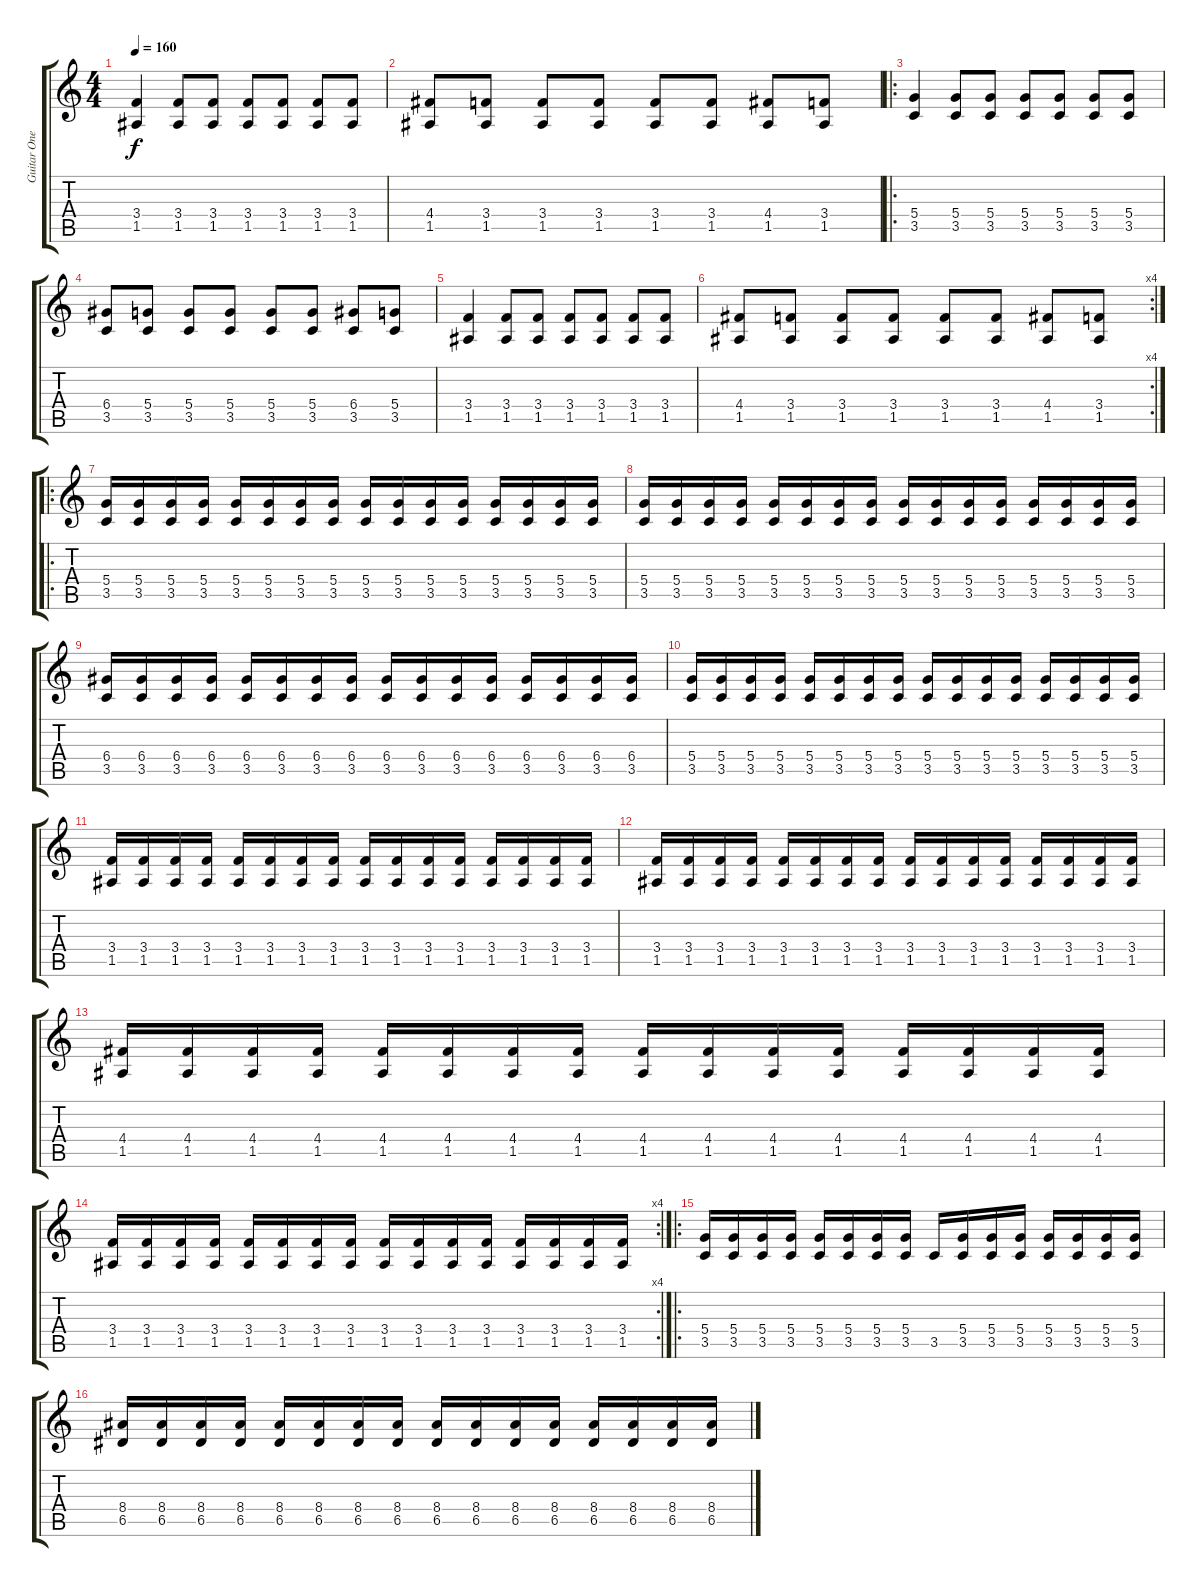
\track ("Guitar One" "Guitar One") {instrument distortionguitar}
\staff {score tabs}
\tuning (E4 B3 G3 D3 A2 E2) {hide}
\ts (4 4)
\tempo 160
\clef g2
\ks c
(3.4 1.5).4{dy f} (3.4 1.5).8 (3.4 1.5).8 (3.4 1.5).8 (3.4 1.5).8 (3.4 1.5).8 (3.4 1.5).8 |
(4.4 1.5).8 (3.4 1.5).8 (3.4 1.5).8 (3.4 1.5).8 (3.4 1.5).8 (3.4 1.5).8 (4.4 1.5).8 (3.4 1.5).8 |
\ro
(5.4 3.5).4 (5.4 3.5).8 (5.4 3.5).8 (5.4 3.5).8 (5.4 3.5).8 (5.4 3.5).8 (5.4 3.5).8 |
(6.4 3.5).8 (5.4 3.5).8 (5.4 3.5).8 (5.4 3.5).8 (5.4 3.5).8 (5.4 3.5).8 (6.4 3.5).8 (5.4 3.5).8 |
(3.4 1.5).4 (3.4 1.5).8 (3.4 1.5).8 (3.4 1.5).8 (3.4 1.5).8 (3.4 1.5).8 (3.4 1.5).8 |
\rc 4
(4.4 1.5).8 (3.4 1.5).8 (3.4 1.5).8 (3.4 1.5).8 (3.4 1.5).8 (3.4 1.5).8 (4.4 1.5).8 (3.4 1.5).8 |
\ro
(5.4 3.5).16 (5.4 3.5).16 (5.4 3.5).16 (5.4 3.5).16 (5.4 3.5).16 (5.4 3.5).16 (5.4 3.5).16 (5.4 3.5).16 (5.4 3.5).16 (5.4 3.5).16 (5.4 3.5).16 (5.4 3.5).16 (5.4 3.5).16 (5.4 3.5).16 (5.4 3.5).16 (5.4 3.5).16 |
(5.4 3.5).16 (5.4 3.5).16 (5.4 3.5).16 (5.4 3.5).16 (5.4 3.5).16 (5.4 3.5).16 (5.4 3.5).16 (5.4 3.5).16 (5.4 3.5).16 (5.4 3.5).16 (5.4 3.5).16 (5.4 3.5).16 (5.4 3.5).16 (5.4 3.5).16 (5.4 3.5).16 (5.4 3.5).16 |
(6.4 3.5).16 (6.4 3.5).16 (6.4 3.5).16 (6.4 3.5).16 (6.4 3.5).16 (6.4 3.5).16 (6.4 3.5).16 (6.4 3.5).16 (6.4 3.5).16 (6.4 3.5).16 (6.4 3.5).16 (6.4 3.5).16 (6.4 3.5).16 (6.4 3.5).16 (6.4 3.5).16 (6.4 3.5).16 |
(5.4 3.5).16 (5.4 3.5).16 (5.4 3.5).16 (5.4 3.5).16 (5.4 3.5).16 (5.4 3.5).16 (5.4 3.5).16 (5.4 3.5).16 (5.4 3.5).16 (5.4 3.5).16 (5.4 3.5).16 (5.4 3.5).16 (5.4 3.5).16 (5.4 3.5).16 (5.4 3.5).16 (5.4 3.5).16 |
(3.4 1.5).16 (3.4 1.5).16 (3.4 1.5).16 (3.4 1.5).16 (3.4 1.5).16 (3.4 1.5).16 (3.4 1.5).16 (3.4 1.5).16 (3.4 1.5).16 (3.4 1.5).16 (3.4 1.5).16 (3.4 1.5).16 (3.4 1.5).16 (3.4 1.5).16 (3.4 1.5).16 (3.4 1.5).16 |
(3.4 1.5).16 (3.4 1.5).16 (3.4 1.5).16 (3.4 1.5).16 (3.4 1.5).16 (3.4 1.5).16 (3.4 1.5).16 (3.4 1.5).16 (3.4 1.5).16 (3.4 1.5).16 (3.4 1.5).16 (3.4 1.5).16 (3.4 1.5).16 (3.4 1.5).16 (3.4 1.5).16 (3.4 1.5).16 |
(4.4 1.5).16 (4.4 1.5).16 (4.4 1.5).16 (4.4 1.5).16 (4.4 1.5).16 (4.4 1.5).16 (4.4 1.5).16 (4.4 1.5).16 (4.4 1.5).16 (4.4 1.5).16 (4.4 1.5).16 (4.4 1.5).16 (4.4 1.5).16 (4.4 1.5).16 (4.4 1.5).16 (4.4 1.5).16 |
\rc 4
(3.4 1.5).16 (3.4 1.5).16 (3.4 1.5).16 (3.4 1.5).16 (3.4 1.5).16 (3.4 1.5).16 (3.4 1.5).16 (3.4 1.5).16 (3.4 1.5).16 (3.4 1.5).16 (3.4 1.5).16 (3.4 1.5).16 (3.4 1.5).16 (3.4 1.5).16 (3.4 1.5).16 (3.4 1.5).16 |
\ro
(5.4 3.5).16 (5.4 3.5).16 (5.4 3.5).16 (5.4 3.5).16 (5.4 3.5).16 (5.4 3.5).16 (5.4 3.5).16 (5.4 3.5).16 3.5.16 (5.4 3.5).16 (5.4 3.5).16 (5.4 3.5).16 (5.4 3.5).16 (5.4 3.5).16 (5.4 3.5).16 (5.4 3.5).16 |
(8.4 6.5).16 (8.4 6.5).16 (8.4 6.5).16 (8.4 6.5).16 (8.4 6.5).16 (8.4 6.5).16 (8.4 6.5).16 (8.4 6.5).16 (8.4 6.5).16 (8.4 6.5).16 (8.4 6.5).16 (8.4 6.5).16 (8.4 6.5).16 (8.4 6.5).16 (8.4 6.5).16 (8.4 6.5).16
